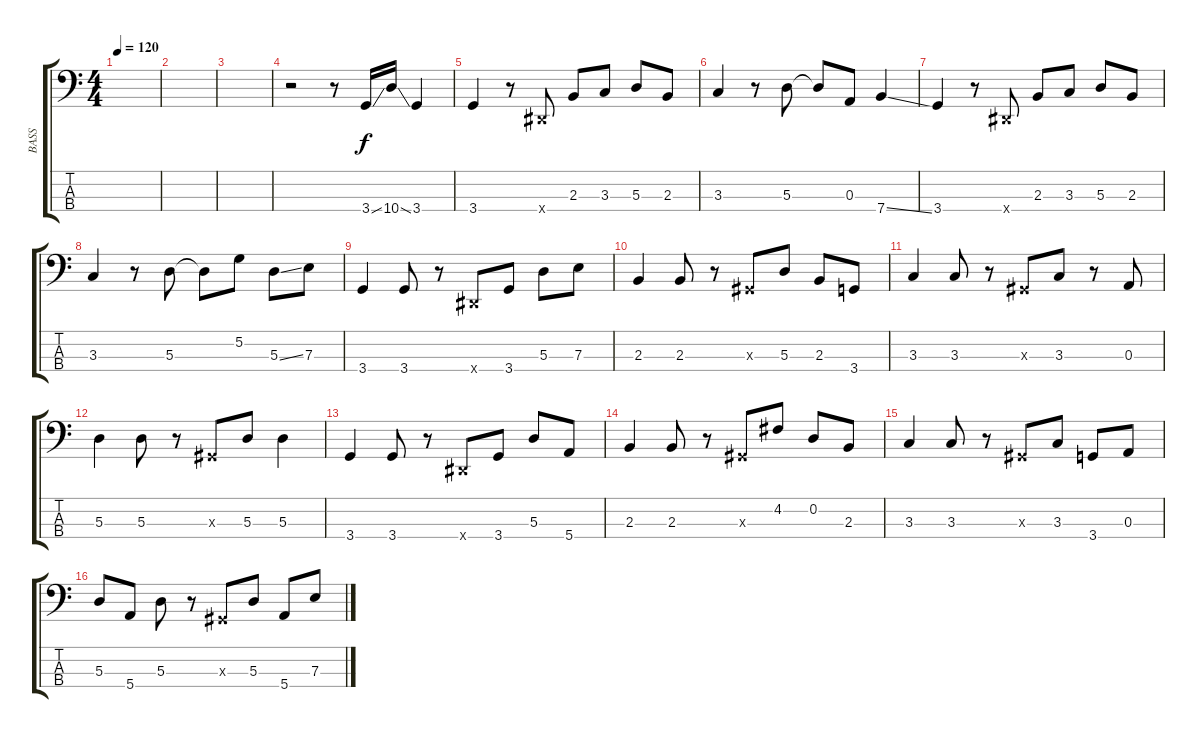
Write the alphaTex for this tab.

\track ("BASS" "BASS") {instrument electricbassfinger}
\staff {score tabs}
\tuning (G2 D2 A1 E1) {hide}
\ts (4 4)
\tempo 120
\clef f4
\ks c
|
|
|
r.2 r.8 3.4{ss}.16 10.4{ss}.16 3.4.4 |
3.4.4 r.8 -1.4{x}.8 2.3.8 3.3.8 5.3.8 2.3.8 |
3.3.4 r.8 5.3.8 5.3{t}.8 0.3.8 7.4{ss}.4 |
3.4.4 r.8 -1.4{x}.8 2.3.8 3.3.8 5.3.8 2.3.8 |
3.3.4 r.8 5.3.8 5.3{t}.8 5.2.8 5.3{ss}.8 7.3.8 |
3.4.4 3.4.8 r.8 -1.4{x}.8 3.4.8 5.3.8 7.3.8 |
2.3.4 2.3.8 r.8 -1.3{x}.8 5.3.8 2.3.8 3.4.8 |
3.3.4 3.3.8 r.8 -1.3{x}.8 3.3.8 r.8 0.3.8 |
5.3.4 5.3.8 r.8 -1.3{x}.8 5.3.8 5.3.4 |
3.4.4 3.4.8 r.8 -1.4{x}.8 3.4.8 5.3.8 5.4.8 |
2.3.4 2.3.8 r.8 -1.3{x}.8 4.2.8 0.2.8 2.3.8 |
3.3.4 3.3.8 r.8 -1.3{x}.8 3.3.8 3.4.8 0.3.8 |
5.3.8 5.4.8 5.3.8 r.8 -1.3{x}.8 5.3.8 5.4.8 7.3.8
